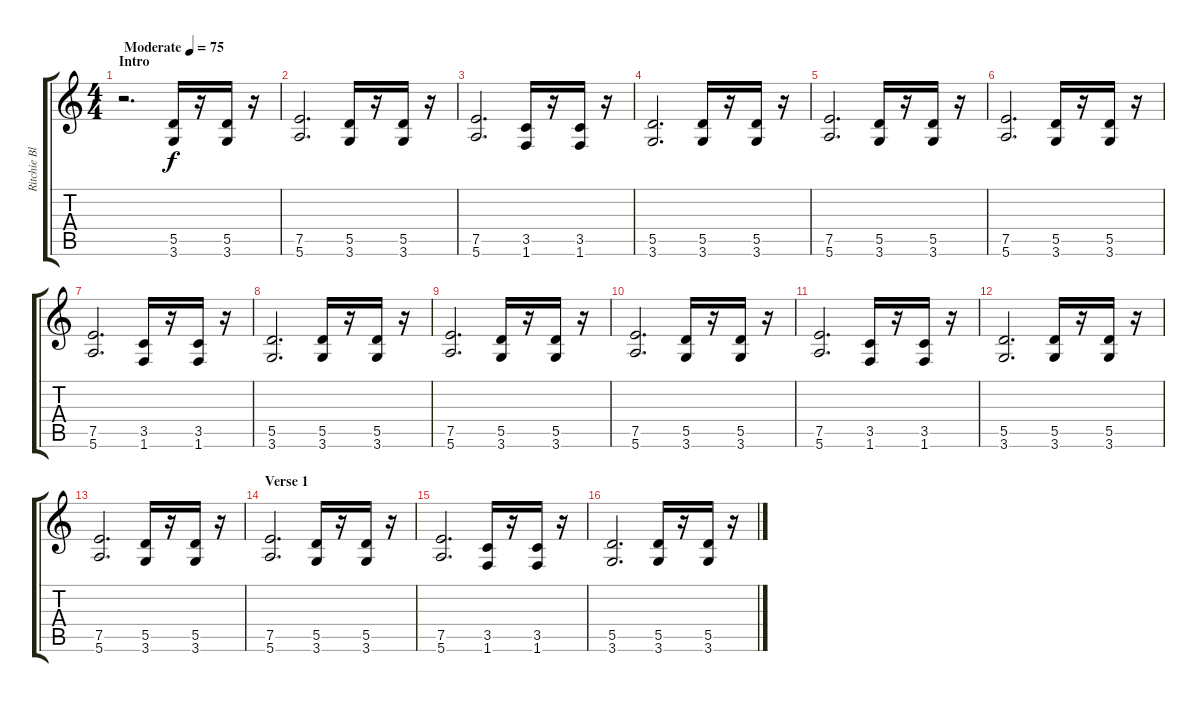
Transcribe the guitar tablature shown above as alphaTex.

\track ("Ritchie Blackmore" "Ritchie Bl") {instrument overdrivenguitar}
\staff {score tabs}
\tuning (E4 B3 G3 D3 A2 E2) {hide}
\ts (4 4)
\section ("" "Intro")
\tempo (75 "Moderate")
\clef g2
\ks c
r.2{d dy f instrument overdrivenguitar} (5.5 3.6).16 r.16 (5.5 3.6).16 r.16 |
(7.5 5.6).2{d} (5.5 3.6).16 r.16 (5.5 3.6).16 r.16 |
(7.5 5.6).2{d} (3.5 1.6).16 r.16 (3.5 1.6).16 r.16 |
(5.5 3.6).2{d} (5.5 3.6).16 r.16 (5.5 3.6).16 r.16 |
(7.5 5.6).2{d} (5.5 3.6).16 r.16 (5.5 3.6).16 r.16 |
(7.5 5.6).2{d} (5.5 3.6).16 r.16 (5.5 3.6).16 r.16 |
(7.5 5.6).2{d} (3.5 1.6).16 r.16 (3.5 1.6).16 r.16 |
(5.5 3.6).2{d} (5.5 3.6).16 r.16 (5.5 3.6).16 r.16 |
(7.5 5.6).2{d} (5.5 3.6).16 r.16 (5.5 3.6).16 r.16 |
(7.5 5.6).2{d} (5.5 3.6).16 r.16 (5.5 3.6).16 r.16 |
(7.5 5.6).2{d} (3.5 1.6).16 r.16 (3.5 1.6).16 r.16 |
(5.5 3.6).2{d} (5.5 3.6).16 r.16 (5.5 3.6).16 r.16 |
(7.5 5.6).2{d} (5.5 3.6).16 r.16 (5.5 3.6).16 r.16 |
\section ("" "Verse 1")
(7.5 5.6).2{d} (5.5 3.6).16 r.16 (5.5 3.6).16 r.16 |
(7.5 5.6).2{d} (3.5 1.6).16 r.16 (3.5 1.6).16 r.16 |
(5.5 3.6).2{d} (5.5 3.6).16 r.16 (5.5 3.6).16 r.16
